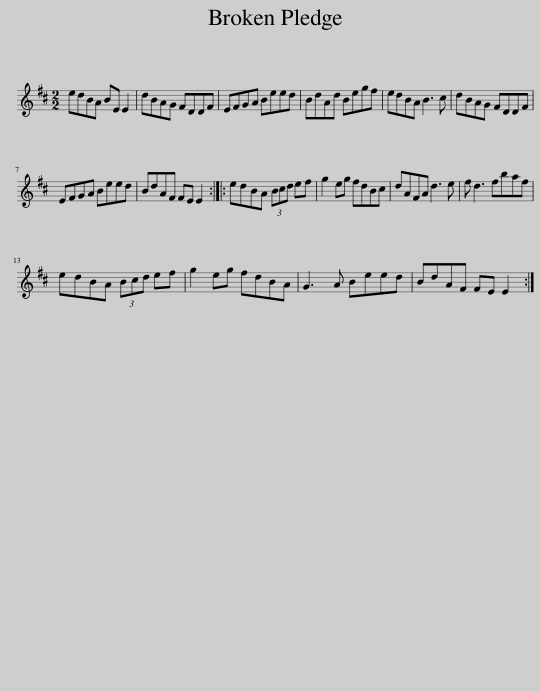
X:1
L:1/8
M:2/2
I:linebreak $
K:D
V:1 treble
V:1
 edBA BE E2 | dBAG FDDF | EFGA Beed | BdAd Begf | edBA B3 c | %5
 dBAG FDDF |$ EFGA Beed | BdAF FE E2 :: edBA (3Bcd ef | g2 eg fdBc | %10
 dAFA d3 e | f d3 fbaf |$ edBA (3Bcd ef | g2 eg fdBA | G3 A Beed | %15
 BdAF FE E2 :| %16
